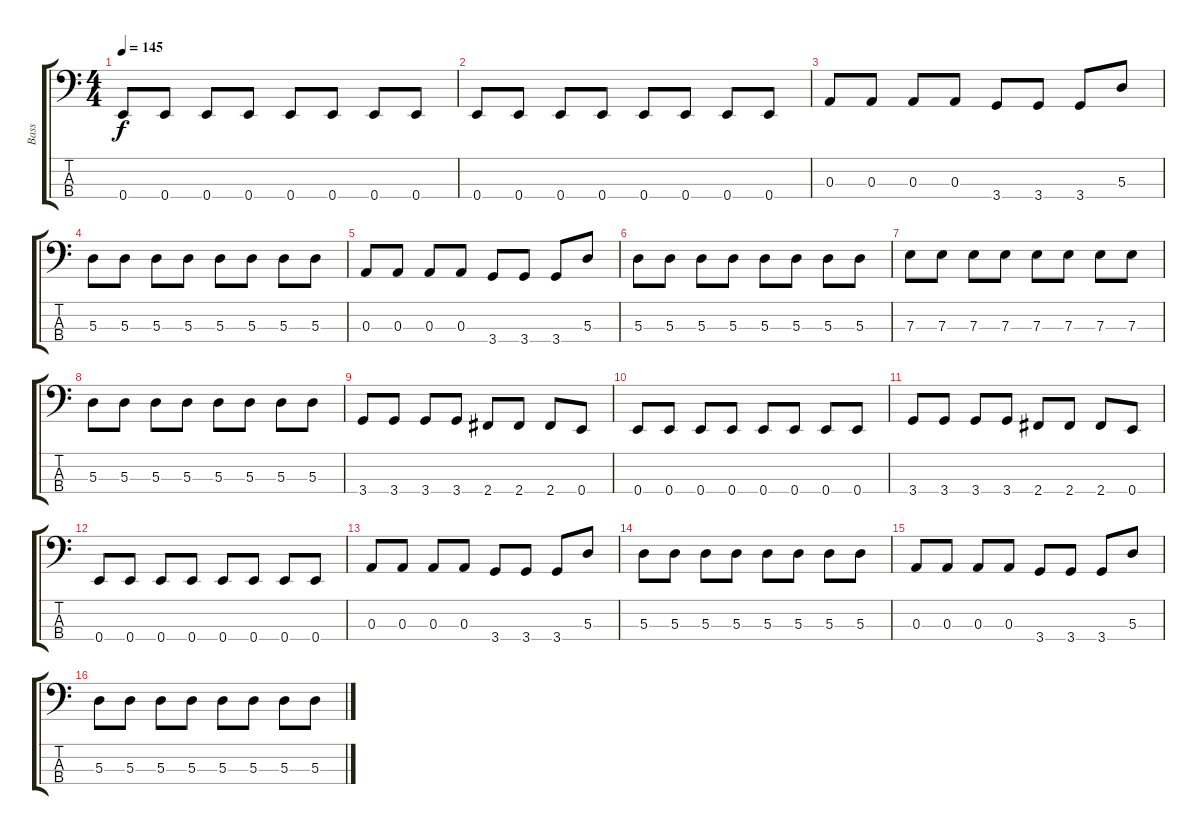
\track ("Bass" "Bass") {instrument electricbassfinger}
\staff {score tabs}
\tuning (G2 D2 A1 E1) {hide}
\ts (4 4)
\tempo 145
\clef f4
\ks c
0.4.8{dy f} 0.4.8 0.4.8 0.4.8 0.4.8 0.4.8 0.4.8 0.4.8 |
0.4.8 0.4.8 0.4.8 0.4.8 0.4.8 0.4.8 0.4.8 0.4.8 |
0.3.8 0.3.8 0.3.8 0.3.8 3.4.8 3.4.8 3.4.8 5.3.8 |
5.3.8 5.3.8 5.3.8 5.3.8 5.3.8 5.3.8 5.3.8 5.3.8 |
0.3.8 0.3.8 0.3.8 0.3.8 3.4.8 3.4.8 3.4.8 5.3.8 |
5.3.8 5.3.8 5.3.8 5.3.8 5.3.8 5.3.8 5.3.8 5.3.8 |
7.3.8 7.3.8 7.3.8 7.3.8 7.3.8 7.3.8 7.3.8 7.3.8 |
5.3.8 5.3.8 5.3.8 5.3.8 5.3.8 5.3.8 5.3.8 5.3.8 |
3.4.8 3.4.8 3.4.8 3.4.8 2.4.8 2.4.8 2.4.8 0.4.8 |
0.4.8 0.4.8 0.4.8 0.4.8 0.4.8 0.4.8 0.4.8 0.4.8 |
3.4.8 3.4.8 3.4.8 3.4.8 2.4.8 2.4.8 2.4.8 0.4.8 |
0.4.8 0.4.8 0.4.8 0.4.8 0.4.8 0.4.8 0.4.8 0.4.8 |
0.3.8 0.3.8 0.3.8 0.3.8 3.4.8 3.4.8 3.4.8 5.3.8 |
5.3.8 5.3.8 5.3.8 5.3.8 5.3.8 5.3.8 5.3.8 5.3.8 |
0.3.8 0.3.8 0.3.8 0.3.8 3.4.8 3.4.8 3.4.8 5.3.8 |
5.3.8 5.3.8 5.3.8 5.3.8 5.3.8 5.3.8 5.3.8 5.3.8
